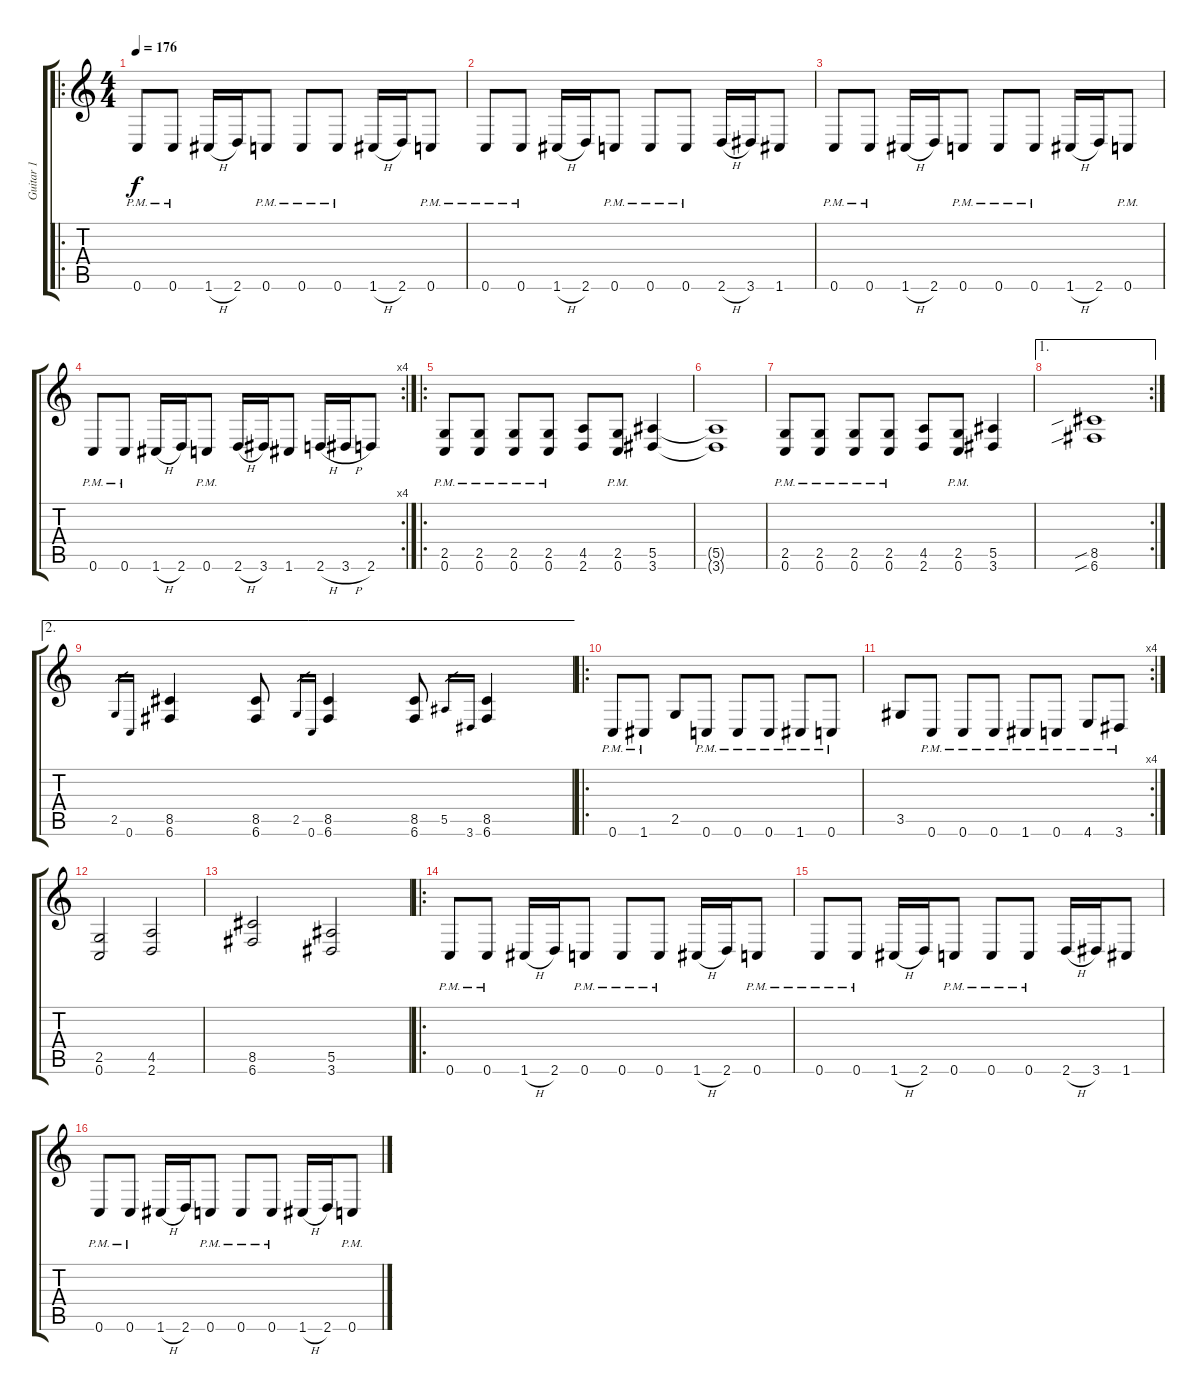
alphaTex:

\track ("Guitar 1" "Guitar 1") {instrument distortionguitar}
\staff {score tabs}
\tuning (C4 G3 Eb3 Bb2 F2 C2) {hide}
\ro
\ts (4 4)
\tempo 176
\clef g2
\ks c
0.6{pm}.8{dy f} 0.6{pm}.8 1.6{h}.16 2.6.16 0.6{pm}.8 0.6{pm}.8 0.6{pm}.8 1.6{h}.16 2.6.16 0.6{pm}.8 |
0.6{pm}.8 0.6{pm}.8 1.6{h}.16 2.6.16 0.6{pm}.8 0.6{pm}.8 0.6{pm}.8 2.6{h}.16 3.6.16 1.6.8 |
0.6{pm}.8 0.6{pm}.8 1.6{h}.16 2.6.16 0.6{pm}.8 0.6{pm}.8 0.6{pm}.8 1.6{h}.16 2.6.16 0.6{pm}.8 |
\rc 4
0.6{pm}.8 0.6{pm}.8 1.6{h}.16 2.6.16 0.6{pm}.8 2.6{h}.16 3.6.16 1.6.8 2.6{h}.16 3.6{h}.16 2.6.8 |
\ro
(2.5{pm} 0.6{pm}).8 (2.5{pm} 0.6{pm}).8 (2.5{pm} 0.6{pm}).8 (2.5{pm} 0.6{pm}).8 (4.5 2.6).8 (2.5{pm} 0.6{pm}).8 (5.5 3.6).4 |
(5.5{t} 3.6{t}).1 |
(2.5{pm} 0.6{pm}).8 (2.5{pm} 0.6{pm}).8 (2.5{pm} 0.6{pm}).8 (2.5{pm} 0.6{pm}).8 (4.5 2.6).8 (2.5{pm} 0.6{pm}).8 (5.5 3.6).4 |
\ae 1
\rc 2
(8.5{sib} 6.6{sib}).1 |
\ae 2
2.5.16{gr} 0.6.16{gr} (8.5 6.6).4 (8.5 6.6).8 2.5.16{gr} 0.6.16{gr} (8.5 6.6).4 (8.5 6.6).8 5.5.16{gr} 3.6.16{gr} (8.5 6.6).4 |
\ro
0.6{pm}.8 1.6{pm}.8 2.5.8 0.6{pm}.8 0.6{pm}.8 0.6{pm}.8 1.6{pm}.8 0.6{pm}.8 |
\rc 4
3.5.8 0.6{pm}.8 0.6{pm}.8 0.6{pm}.8 1.6{pm}.8 0.6{pm}.8 4.6{pm}.8 3.6{pm}.8 |
(2.5 0.6).2 (4.5 2.6).2 |
(8.5 6.6).2 (5.5 3.6).2 |
\ro
0.6{pm}.8 0.6{pm}.8 1.6{h}.16 2.6.16 0.6{pm}.8 0.6{pm}.8 0.6{pm}.8 1.6{h}.16 2.6.16 0.6{pm}.8 |
0.6{pm}.8 0.6{pm}.8 1.6{h}.16 2.6.16 0.6{pm}.8 0.6{pm}.8 0.6{pm}.8 2.6{h}.16 3.6.16 1.6.8 |
0.6{pm}.8 0.6{pm}.8 1.6{h}.16 2.6.16 0.6{pm}.8 0.6{pm}.8 0.6{pm}.8 1.6{h}.16 2.6.16 0.6{pm}.8
